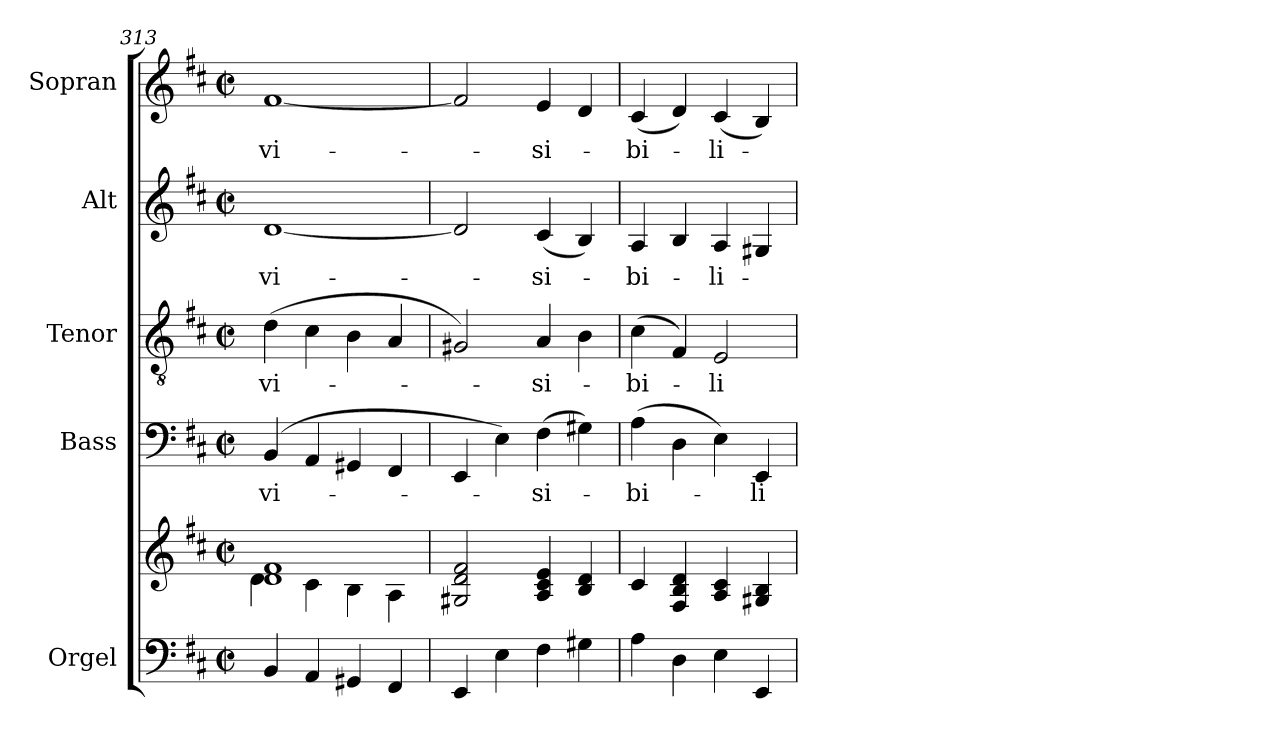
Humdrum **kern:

**kern	**kern	**kern	**text	**kern	**text	**kern	**text	**kern	**text
*part5	*part5	*part4	*part4	*part3	*part3	*part2	*part2	*part1	*part1
*staff6	*staff5	*staff4	*staff4	*staff3	*staff3	*staff2	*staff2	*staff1	*staff1
*I"Orgel	*	*I"Bass	*	*I"Tenor	*	*I"Alt	*	*I"Sopran	*
*I'Org.	*	*I'B.	*	*I'T.	*	*I'A.	*	*I'S.	*
*clefF4	*clefG2	*clefF4	*	*clefGv2	*	*clefG2	*	*clefG2	*
*k[f#c#]	*k[f#c#]	*k[f#c#]	*	*k[f#c#]	*	*k[f#c#]	*	*k[f#c#]	*
*D:	*D:	*D:	*	*D:	*	*D:	*	*D:	*
*M2/2	*M2/2	*M2/2	*	*M2/2	*	*M2/2	*	*M2/2	*
*met(c|)	*met(c|)	*met(c|)	*	*met(c|)	*	*met(c|)	*	*met(c|)	*
=313	=313	=313	=313	=313	=313	=313	=313	=313	=313
*	*^	*	*	*	*	*	*	*	*
!	!	!	!	!LO:LY:b	!	!LO:LY:b	!	!LO:LY:b	!	!LO:LY:b
4BB/	1d 1f#	4d\	(4BB/	-vi-	(>4d\	-vi-	[1d	-vi-	[1f#	-vi-
4AA/	.	4c#\	4AA/	.	4c#\	.	.	.	.	.
4GG#X/	.	4B\	4GG#X/	.	4B\	.	.	.	.	.
4FF#/	.	4A\	4FF#/	.	4A/	.	.	.	.	.
*	*v	*v	*	*	*	*	*	*	*	*
=314	=314	=314	=314	=314	=314	=314	=314	=314	=314
4EE/	2G#X/ 2d/ 2f#/	4EE/	.	2G#X/)	.	2d/]	.	2f#/]	.
4E\	.	4E\)	.	.	.	.	.	.	.
!	!	!	!LO:LY:b	!	!LO:LY:b	!	!LO:LY:b	!	!LO:LY:b
4F#\	4A/ 4c#/ 4e/	(>4F#\	-si-	4A/	-si-	(<4c#/	-si-	4e/	-si-
4G#X\	4B/ 4d/	4G#X\)	.	4B\	.	4B/)	.	4d/	.
=315	=315	=315	=315	=315	=315	=315	=315	=315	=315
!	!	!	!LO:LY:b	!	!LO:LY:b	!	!LO:LY:b	!	!LO:LY:b
4A\	4c#/	(>4A\	-bi-	(>4c#\	-bi-	4A/	-bi-	(<4c#/	-bi-
4D\	4F#/ 4B/ 4d/	4D\	.	4F#/)	.	4B/	.	4d/)	.
!	!	!	!	!	!LO:LY:b	!	!LO:LY:b	!	!LO:LY:b
4E\	4A/ 4c#/	4E\)	.	2E/	-li-	4A/	-li-	(<4c#/	-li-
!	!	!	!LO:LY:b	!	!	!	!	!	!
4EE/	4G#X/ 4B/	4EE/	-li-	.	.	4G#X/	.	4B/)	.
=	=	=	=	=	=	=	=	=	=
*-	*-	*-	*-	*-	*-	*-	*-	*-	*-
